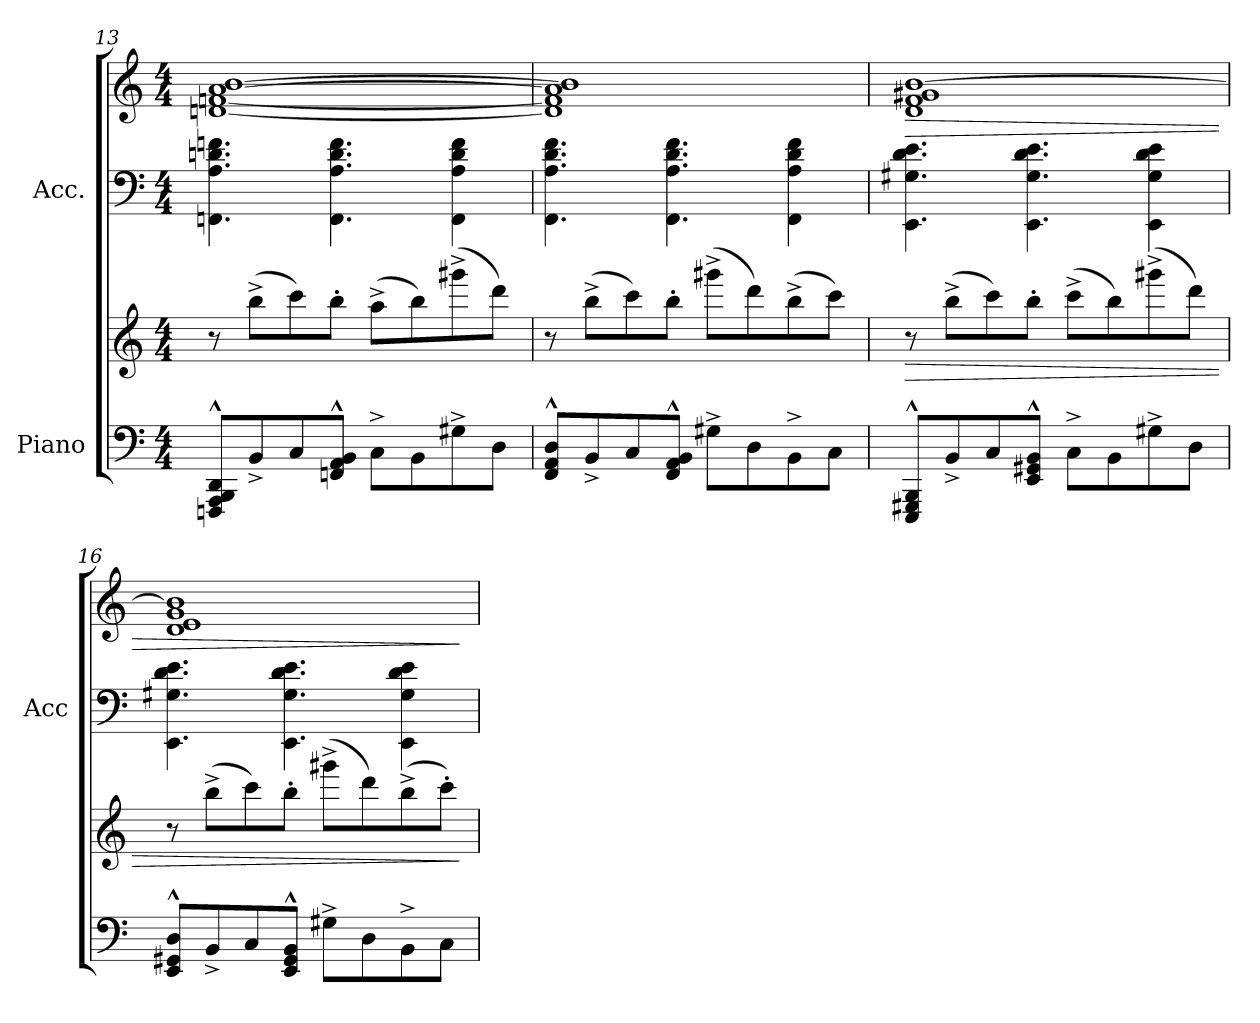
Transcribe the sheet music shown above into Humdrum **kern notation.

**kern	**kern	**dynam	**kern	**kern	**dynam
*part2	*part2	*part2	*part1	*part1	*part1
*staff4	*staff3	*staff3/4	*staff2	*staff1	*staff1/2
*I"Piano	*	*	*I"Acc.	*	*
*	*	*	*I'Acc	*	*
*clefF4	*clefG2	*	*clefF4	*clefG2	*
*k[]	*k[]	*	*k[]	*k[]	*
*M4/4	*M4/4	*	*M4/4	*M4/4	*
=13	=13	=13	=13	=13	=13
8FFFn/^^ 8AAA/^^ 8BBB/^^ 8DD/^^L	8r	.	4.FFn\ 4.A\ 4.dn\ 4.fn\	[1dn [1fn [1a [1b	.
8BB^/	(>8bb^\L	.	.	.	.
8C/	8ccc\)	.	.	.	.
8FFn/^^ 8AA/^^ 8BB/^^J	8bb'\J	.	4.FF\ 4.A\ 4.d\ 4.f\	.	.
8C^\L	(>8aa^\L	.	.	.	.
8BB\	8bb\)	.	.	.	.
8G#X^\	(>8ggg#X^\	.	4FF\ 4A\ 4d\ 4f\	.	.
8D\J	8ddd\J)	.	.	.	.
!!LO:PB:g=z
=14	=14	=14	=14	=14	=14
8FF/^^ 8AA/^^ 8D/^^L	8r	.	4.FF\ 4.A\ 4.d\ 4.f\	1d] 1f] 1a] 1b]	.
8BB^/	(>8bb^\L	.	.	.	.
8C/	8ccc\)	.	.	.	.
8FF/^^ 8AA/^^ 8BB/^^J	8bb'\J	.	4.FF\ 4.A\ 4.d\ 4.f\	.	.
8G#X^\L	(>8ggg#X^\L	.	.	.	.
8D\	8ddd\)	.	.	.	.
8BB^\	(>8bb^\	.	4FF\ 4A\ 4d\ 4f\	.	.
8C\J	8ccc\J)	.	.	.	.
=15	=15	=15	=15	=15	=15
!	!	!LO:HP:b	!	!	!LO:HP:b
8EEE/^^ 8GGG#X/^^ 8BBB/^^L	8r	>	4.EE\ 4.G#X\ 4.d\ 4.e\	1d 1f 1g#X [1b	>
8BB^/	(>8bb^\L	.	.	.	.
8C/	8ccc\)	.	.	.	.
8EE/^^ 8GG#X/^^ 8BB/^^J	8bb'\J	.	4.EE\ 4.G#\ 4.d\ 4.e\	.	.
8C^\L	(>8ccc^\L	.	.	.	.
8BB\	8bb\)	.	.	.	.
8G#X^\	(>8ggg#X^\	.	4EE\ 4G#\ 4d\ 4e\	.	.
8D\J	8ddd\J)	.	.	.	.
=16	=16	=16	=16	=16	=16
8EE/^^ 8GG#X/^^ 8D/^^L	8r	.	4.EE\ 4.G#X\ 4.d\ 4.e\	1d 1e 1g 1b]	.
8BB^/	(>8bb^\L	.	.	.	.
8C/	8ccc\)	.	.	.	.
8EE/^^ 8GG#/^^ 8BB/^^J	8bb'\J	.	4.EE\ 4.G#\ 4.d\ 4.e\	.	.
8G#X^\L	(>8ggg#X^\L	.	.	.	.
8D\	8ddd\)	.	.	.	.
8BB^\	(>8bb^\	.	4EE\ 4G#\ 4d\ 4e\	.	.
8C\J	8ccc'\J)	.	.	.	.
.	.	]	.	.	]
=	=	=	=	=	=
*-	*-	*-	*-	*-	*-
